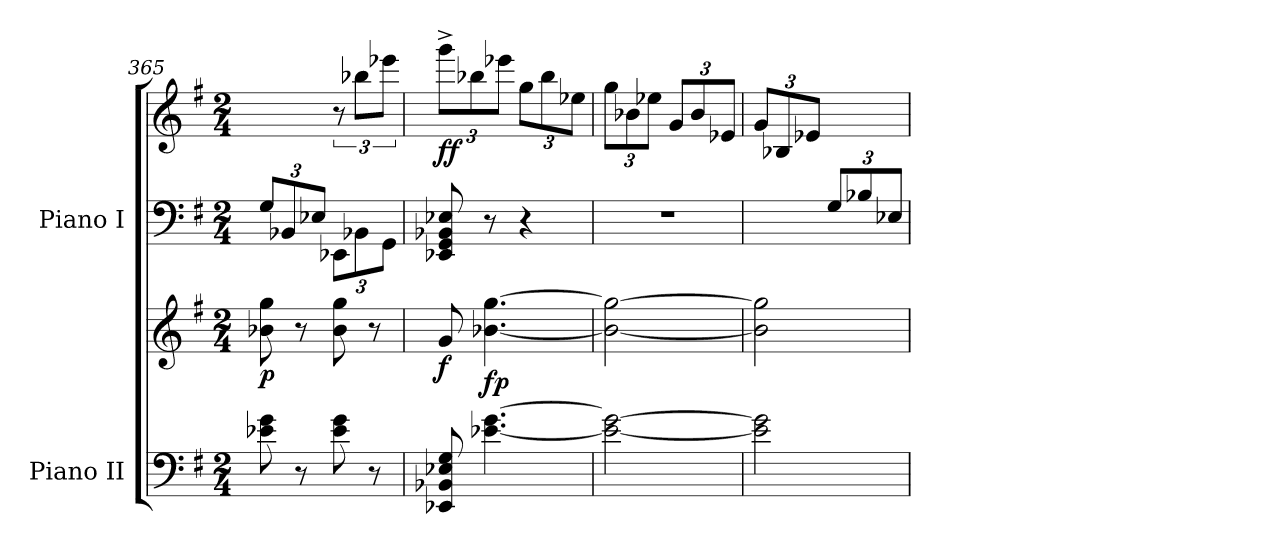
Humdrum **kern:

**kern	**kern	**dynam	**kern	**kern	**dynam
*part2	*part2	*part2	*part1	*part1	*part1
*staff4	*staff3	*staff3/4	*staff2	*staff1	*staff1/2
*I"Piano II	*	*	*I"Piano I	*	*
*I'Pno. II	*	*	*I'Pno. I	*	*
*clefF4	*clefG2	*	*clefF4	*clefG2	*
*k[f#]	*k[f#]	*	*k[f#]	*k[f#]	*
*M2/4	*M2/4	*	*M2/4	*M2/4	*
*	*	*	*Xbrackettup	*	*
=365	=365	=365	=365	=365	=365
!	!	!LO:DY:b	!	!	!
8e-X!\ 8g!\	8b-X!\ 8gg!\	p	12G/L	4ryy	.
.	.	.	12BB-X/	.	.
8r	8r	.	.	.	.
.	.	.	12E-X/J	.	.
8e-!\ 8g!\	8b-!\ 8gg!\	.	12EE-X\L	12r	.
.	.	.	12BB-X\	12bb-X\L	.
8r	8r	.	.	.	.
.	.	.	12GG\J	12eee-X\J	.
=366	=366	=366	=366	=366	=366
*	*	*	*	*Xbrackettup	*
!	!	!LO:DY:b	!	!	!LO:DY:b
8EE-X!/ 8BB-X!/ 8E-X!/ 8G!/	8g!/	f	8EE-X/ 8GG/ 8BB-X/ 8E-X/	12ggg^\L	ff
.	.	.	.	12bb-X\	.
!	!	!LO:DY:b	!	!	!
[4.e-X!\ [4.g!\	[4.b-X!\ [4.gg!\	fp	8r	.	.
.	.	.	.	12eee-X\J	.
.	.	.	4r	12gg\L	.
.	.	.	.	12bb-\	.
.	.	.	.	12ee-X\J	.
!!LO:LB:g=z
=367	=367	=367	=367	=367	=367
2e-!\_ 2g!\_	2b-!\_ 2gg!\_	.	2r	12gg\L	.
.	.	.	.	12b-X\	.
.	.	.	.	12ee-X\J	.
.	.	.	.	12g/L	.
.	.	.	.	12b-/	.
.	.	.	.	12e-X/J	.
=368	=368	=368	=368	=368	=368
*	*	*	*^	*	*
2e-!\] 2g!\]	2b-!\] 2gg!\]	.	4ryy	2rGGyy	12g/L	.
.	.	.	.	.	12B-X/	.
.	.	.	.	.	12e-X/J	.
.	.	.	12G/L	.	4ryy	.
.	.	.	12B-X/	.	.	.
.	.	.	12E-X/J	.	.	.
*	*	*	*v	*v	*	*
=	=	=	=	=	=
*-	*-	*-	*-	*-	*-
